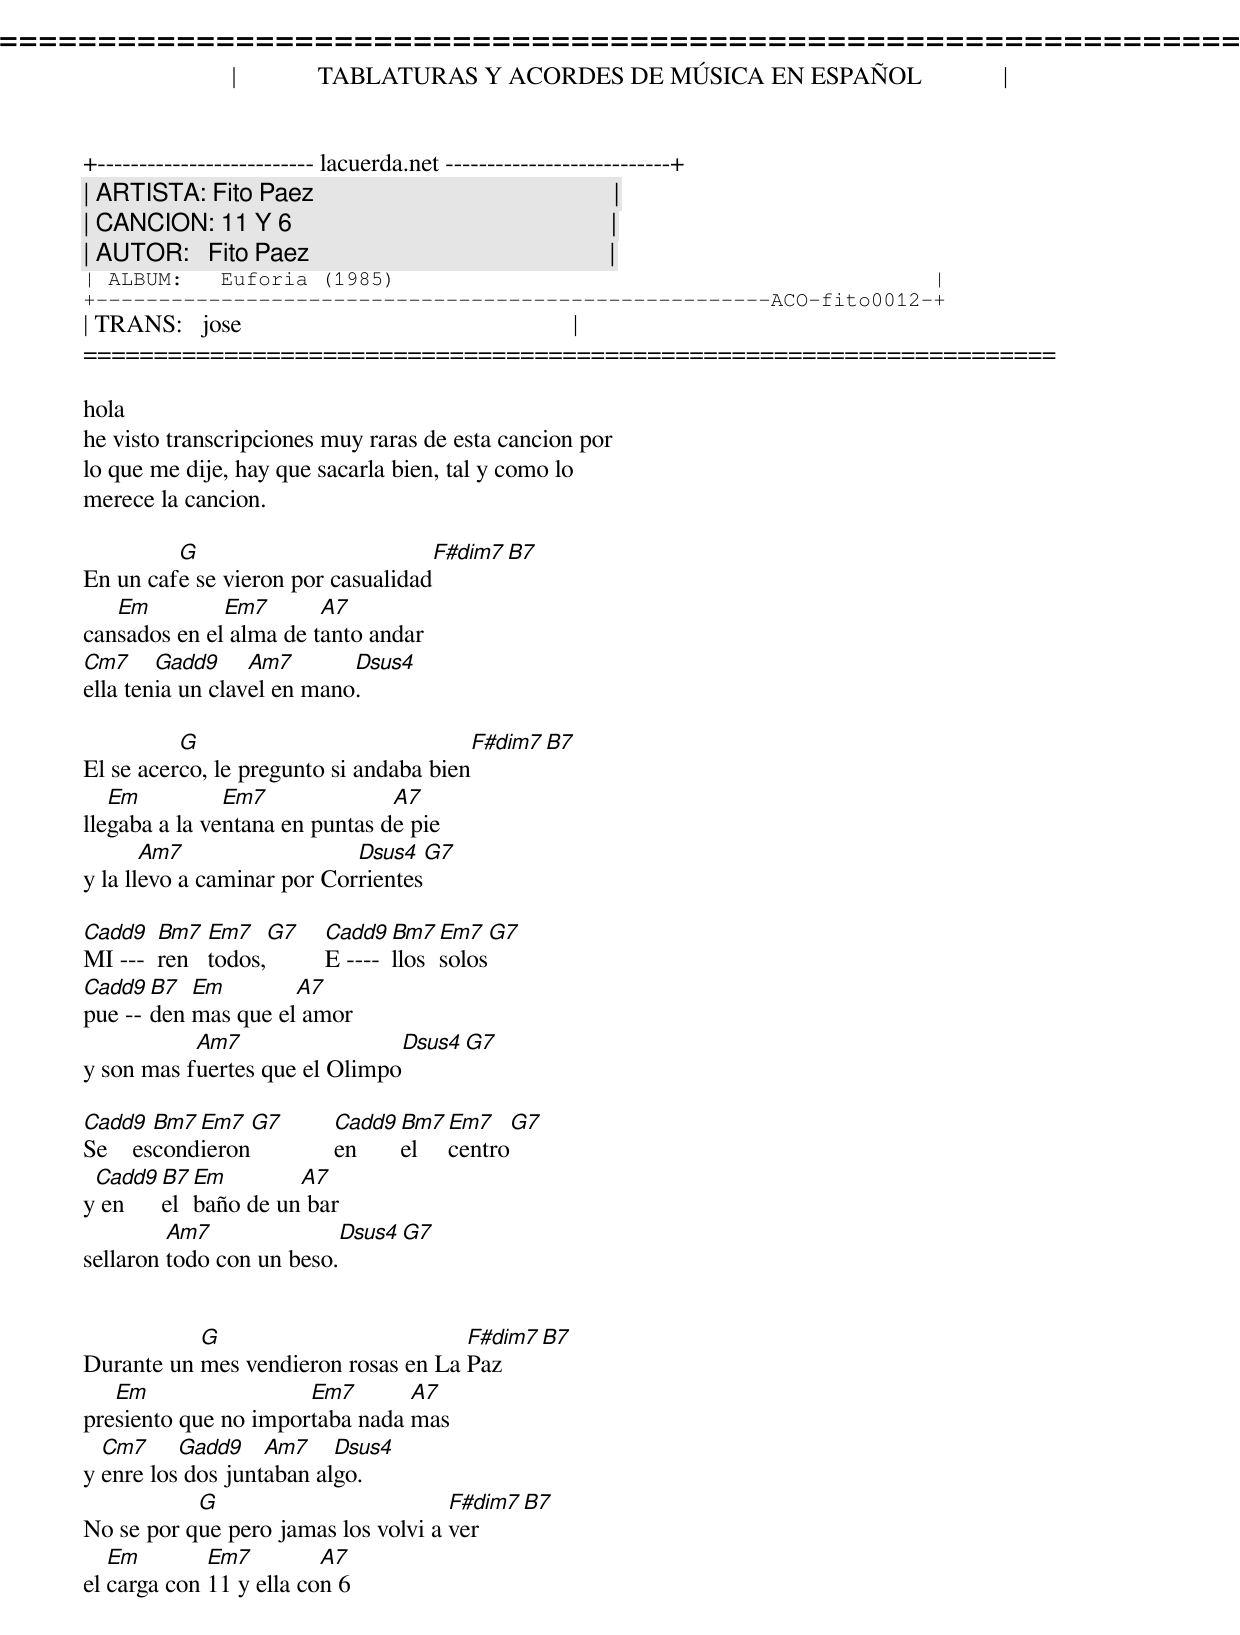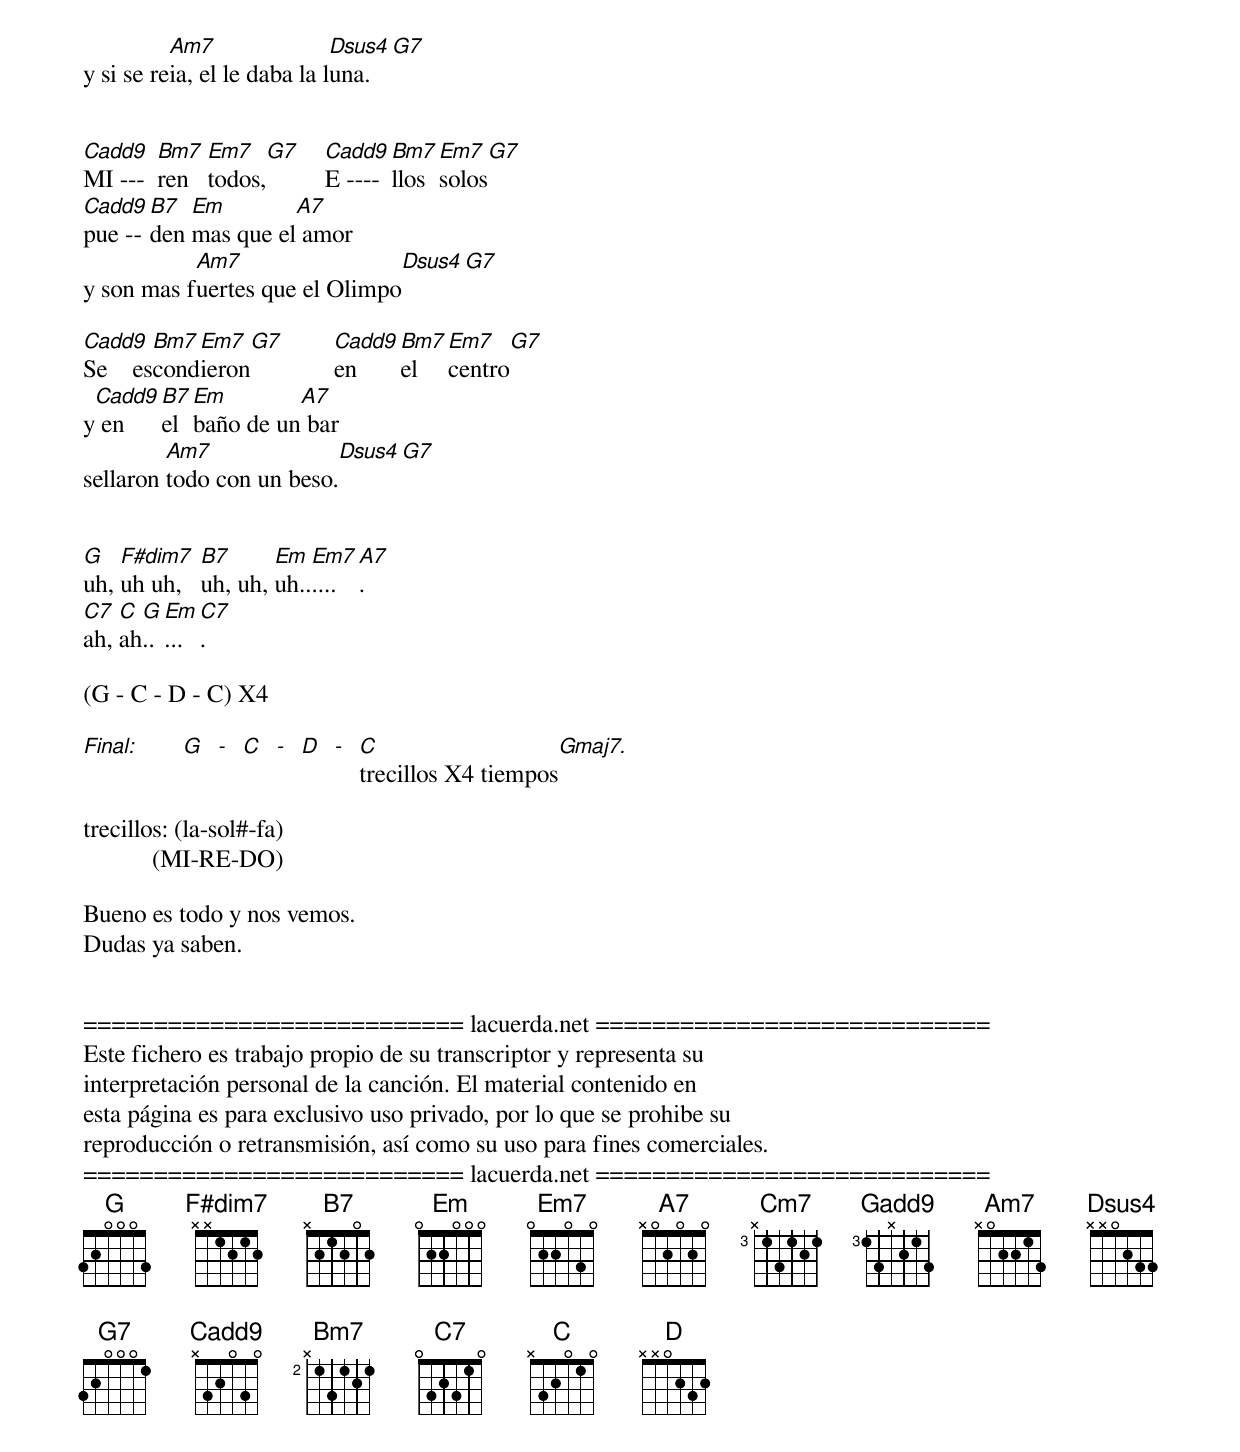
=====================================================================
|             TABLATURAS Y ACORDES DE MÚSICA EN ESPAÑOL             |
+-------------------------- lacuerda.net ---------------------------+
| ARTISTA: Fito Paez                                                |
| CANCION: 11 Y 6                                                   |
| AUTOR:   Fito Paez                                                |
| ALBUM:   Euforia (1985)                                           |
+------------------------------------------------------ACO-fito0012-+
| TRANS:   jose                                                     |
=====================================================================

hola
he visto transcripciones muy raras de esta cancion por
lo que me dije, hay que sacarla bien, tal y como lo
merece la cancion.

         G                         F#m7(b5)   B7
En un cafe se vieron por casualidad
   Em         Em7       A7
cansados en el alma de tanto andar
Cm7     Gadd9     Am7       Dsus4
ella tenia un clavel en mano.

          G                             F#m7(b5)  B7
El se acerco, le pregunto si andaba bien
   Em          Em7              A7
llegaba a la ventana en puntas de pie
       Am7                  Dsus4    G7
y la llevo a caminar por Corrientes

Cadd9   Bm7   Em7   G7  Cadd9  Bm7  Em7  G7
MI ---  ren   todos,    E ---- llos solos
Cadd9  B7  Em        A7
pue -- den mas que el amor
           Am7                 Dsus4  G7
y son mas fuertes que el Olimpo

Cadd9   Bm7 Em7  G7      Cadd9  Bm7  Em7    G7
Se    escondieron        en     el   centro
 Cadd9  B7 Em        A7
y en    el baño de un bar
         Am7              Dsus4 G7
sellaron todo con un beso.


           G                         F#m7(b5)   B7
Durante un mes vendieron rosas en La Paz
   Em                 Em7       A7
presiento que no importaba nada mas
  Cm7     Gadd9    Am7    Dsus4
y enre los dos juntaban algo.
           G                         F#m7(b5)   B7
No se por que pero jamas los volvi a ver
   Em        Em7         A7
el carga con 11 y ella con 6
          Am7                Dsus4    G7
y si se reia, el le daba la luna.


Cadd9   Bm7   Em7   G7  Cadd9  Bm7  Em7  G7
MI ---  ren   todos,    E ---- llos solos
Cadd9  B7  Em        A7
pue -- den mas que el amor
           Am7                 Dsus4  G7
y son mas fuertes que el Olimpo

Cadd9   Bm7 Em7  G7      Cadd9  Bm7  Em7    G7
Se    escondieron        en     el   centro
 Cadd9  B7 Em        A7
y en    el baño de un bar
         Am7              Dsus4 G7
sellaron todo con un beso.


G   F#m7(b5) B7      Em  Em7 A7
uh, uh uh,   uh, uh, uh.......
C7  C G Em C7
ah, ah......

(G - C - D - C) X4

Final: G - C - D - C                    Gmaj7.
                   trecillos X4 tiempos

trecillos: (la-sol#-fa)
           (MI-RE-DO)

Bueno es todo y nos vemos.
Dudas ya saben.


=========================== lacuerda.net ============================
Este fichero es trabajo propio de su transcriptor y representa su
interpretación personal de la canción. El material contenido en
esta página es para exclusivo uso privado, por lo que se prohibe su
reproducción o retransmisión, así como su uso para fines comerciales.
=========================== lacuerda.net ============================
